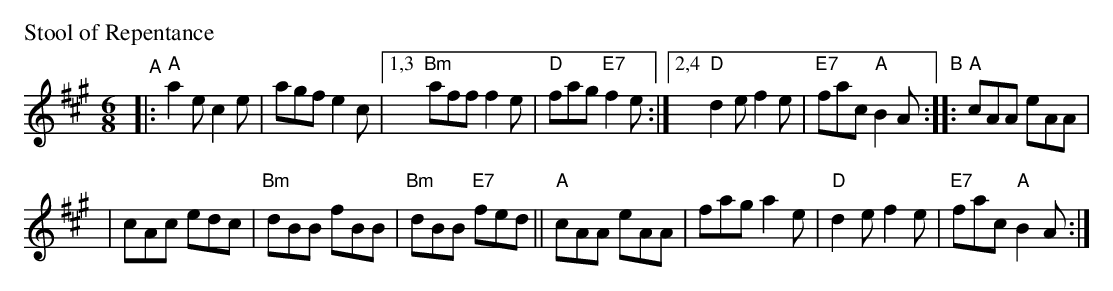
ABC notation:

X:1
P: Stool of Repentance
M: 6/8
L: 1/8
K: A
"^A"\
|:"A"a2e c2e | agf e2c |[1,3 "Bm"aff f2e |  "D"fag "E7"f2e \
                      :|[2,4  "D"d2e f2e | "E7"fac  "A"B2A \
"^B":: "A"cAA eAA |
                  | cAc edc | "Bm"dBB fBB | "Bm"dBB "E7"fed \
||     "A"cAA eAA | fag a2e |  "D"d2e f2e | "E7"fac  "A"B2A :|
